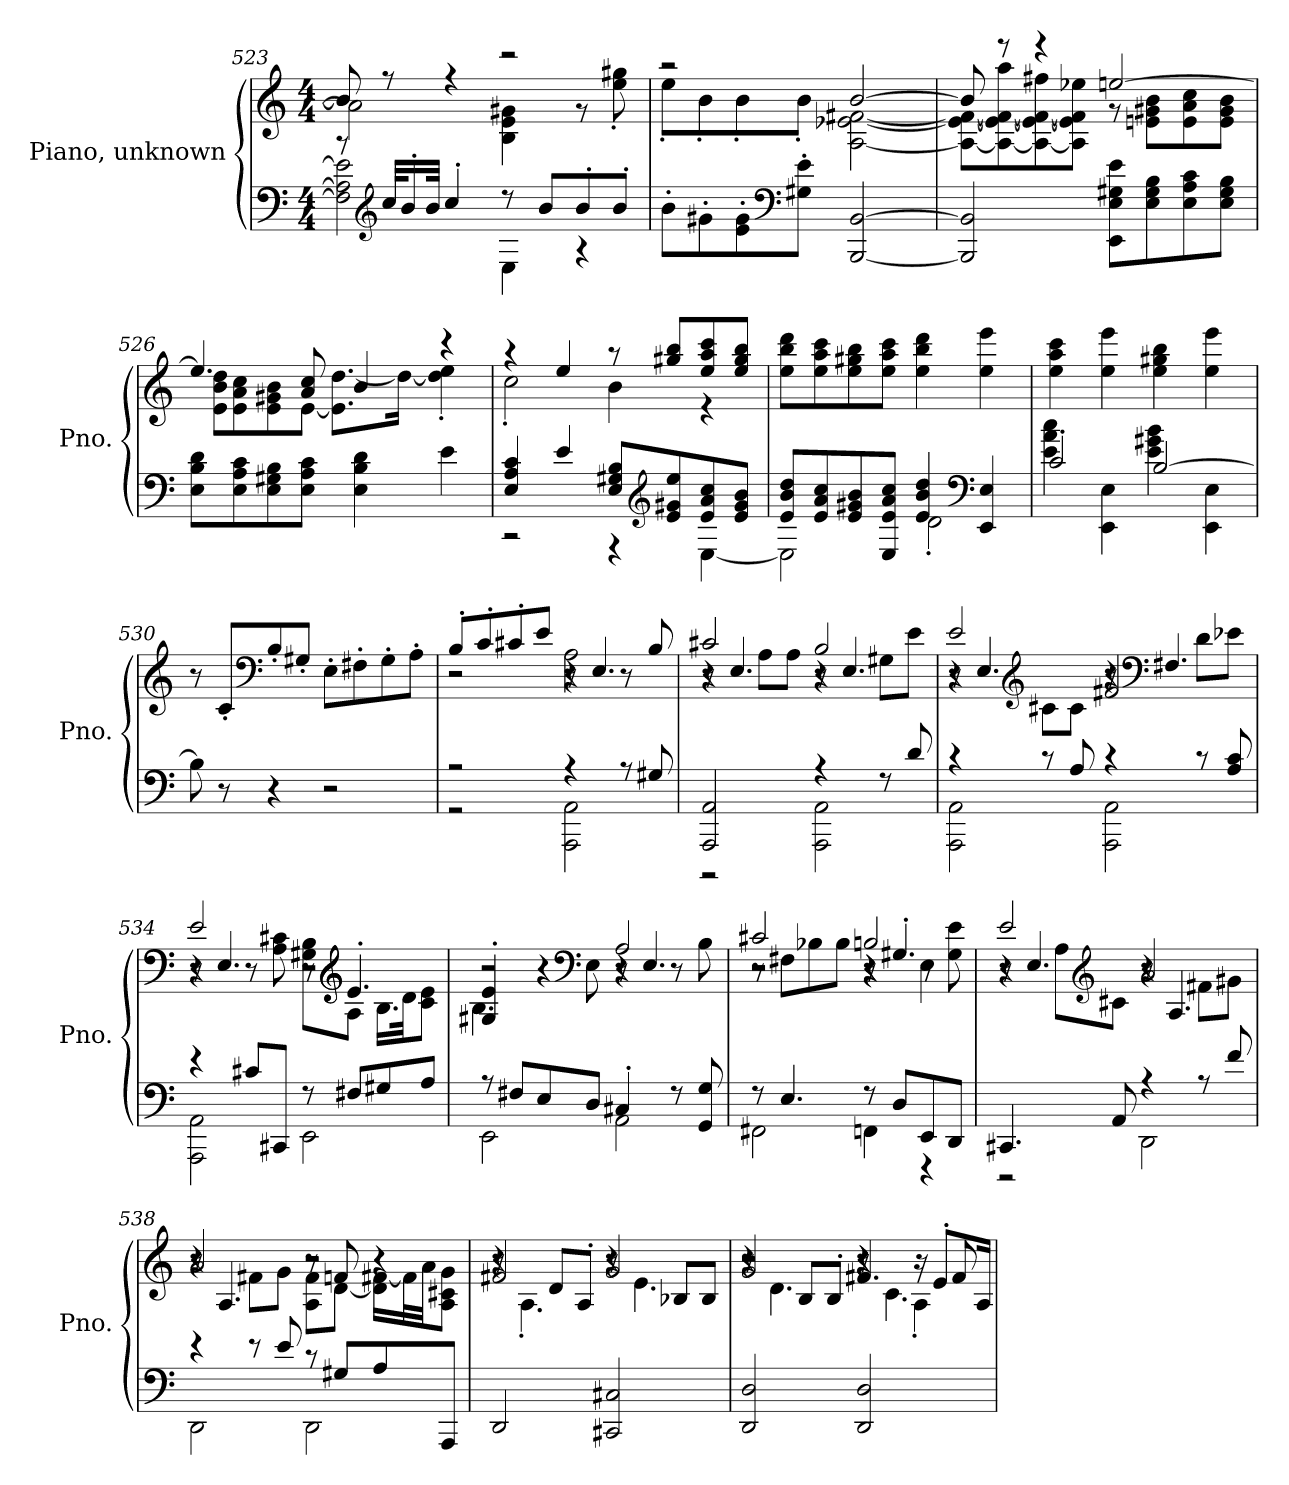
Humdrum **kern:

**kern	**kern
*part1	*part1
*staff2	*staff1
*I"Piano, unknown	*
*I'Pno.	*
!!LO:LB:g=z
*clefF4	*clefG2
*k[]	*k[]
*M4/4	*M4/4
=523	=523
*^	*^
8r	2F\] 2A\] 2e-\]	8b/]	2a\]
*clefG2	*	*	*
32cc/KLL	.	8r	.
16b'/	.	.	.
32b/JJk	.	.	.
4cc'/	.	4r	.
8r	4E\	2r	4B\ 4e\ 4g#X\
8b/L	.	.	.
8b'/	4r	.	8r
8b'/J	.	.	8ee\' 8gg#X\'
*v	*v	*	*
=524	=524	=524
8b'\L	2r	8ee'\L
8g#X'\	.	8b'\
8e\' 8g#\'	.	8b'\
*clefF4	*	*
8G#X\' 8e\'J	.	8b'\J
[2BBB/ [2BB/	[2b/	[2A\ [2e-X\ [2f#X\
=525	=525	=525
2BBB/] 2BB/]	8b/]	8A\_ 8e-\_ 8f#\_L
.	8r	8A\_ 8e-\_ 8f#\_ 8aa\
.	4r	8A\_ 8e-\_ 8f#\_ 8ff#X\
.	.	8A\] 8e-\] 8f#\] 8ee-X\J
8EE\ 8E\ 8G#X\ 8e\L	[2een/	8r
8E\ 8G#\ 8B\	.	8en\ 8g#X\ 8b\L
8E\ 8A\ 8c\	.	8e\ 8a\ 8cc\
8E\ 8G#\ 8B\J	.	8e\ 8g#\ 8b\J
!!LO:LB:g=z	!!
=526	=526	=526
8E\ 8B\ 8d\L	4.ee/]	8e\ 8b\ 8dd\L
8E\ 8A\ 8c\	.	8e\ 8a\ 8cc\
8E\ 8G#X\ 8B\	.	8e\ 8g#X\ 8b\
8E\ 8A\ 8c\J	8a/ 8cc/	[8e\J
4E\ 4B\ 4d\	4b/	8.e\] [8.dd\L
.	.	16dd\Jk_
4e\	4r	4dd\]' 4ee\'
=527	=527	=527
*^	*	*
4E/ 4A/ 4c/	2r	4r	2cc'\
4e/	.	4ee/	.
8E/ 8G#X/ 8B/L	4r	8r	4b\
*clefG2	*	*	*
8e/ 8g#X/ 8ee/	.	8gg#X/ 8bb/L	.
8e/ 8a/ 8cc/	[4E\	8ee/ 8aa/ 8ccc/	4r
8e/ 8g#/ 8b/J	.	8ee/ 8gg#/ 8bb/J	.
*	*	*v	*v
=528	=528	=528
8e/ 8b/ 8dd/L	2E\]	8ee\ 8bb\ 8ddd\L
8e/ 8a/ 8cc/	.	8ee\ 8aa\ 8ccc\
8e/ 8g#X/ 8b/	.	8ee\ 8gg#X\ 8bb\
8E/ 8e/ 8a/ 8cc/J	.	8ee\ 8aa\ 8ccc\J
4e/ 4b/ 4dd/	2d'\	4ee\ 4bb\ 4ddd\
*clefF4	*	*
4EE/ 4E/	.	4ee\ 4eee\
=529	=529	=529
2c'/	4e\ 4a\ 4cc\	4ee\ 4aa\ 4ccc\
.	4EE\ 4E\	4ee\ 4eee\
[2B/	4e\ 4g#X\ 4b\	4ee\ 4gg#X\ 4bb\
.	4EE\ 4E\	4ee\ 4eee\
*v	*v	*
!!LO:LB:g=z
=530	=530
8B\]	8r
8r	8c'/L
*	*clefF4
4r	8B'/
.	8G#X'/J
2r	8E'\L
.	8F#X'\
.	8G#'\
.	8A'\J
=531	=531
*^	*^
*	*	*	*^
2r	2r	8B'/L	2r	2r
.	.	8c'/	.	.
.	.	8c#X'/	.	.
.	.	8e/J	.	.
4r	2AAA\ 2AA\	4r	2A\	8r
.	.	.	.	4.E/
8r	.	8r	.	.
8G#X/	.	8B/	.	.
=532	=532	=532	=532	=532
2AAA/ 2AA/	2r	2c#X/	4r	8r
.	.	.	.	4.E/
.	.	.	8A\L	.
.	.	.	8A\J	.
4r	2AAA\ 2AA\	2B/	4r	8r
.	.	.	.	4.E/
8r	.	.	8G#X\L	.
8d/	.	.	8e\J	.
!!LO:LB:g=z	!!	!!
=533	=533	=533	=533	=533
4r	2AAA\ 2AA\	2e/	4r	8r
.	.	.	.	4.E/
*	*	*clefG2	*	*
8r	.	.	8c#X\L	.
8A/	.	.	8c#\J	.
4r	2AAA\ 2AA\	2f#X/	4r	8r
*	*	*clefF4	*	*
.	.	.	.	4.F#X/
8r	.	.	8d\L	.
8A/ 8c/	.	.	8e-X\J	.
=534	=534	=534	=534	=534
4r	2AAA\ 2AA\	2e/	4r	8r
.	.	.	.	4.E/
8c#X/L	.	.	8r	.
8CC#X/J	.	.	8A\ 8c#X\	.
8r	2EE\	8r	8G#X\ 8B\L	2r
*	*	*clefG2	*	*
8F#X/L	.	4.e'/	8A\J	.
8G#X/	.	.	16.B\LL	.
.	.	.	32d\JK	.
8A/J	.	.	8c#\ 8e\J	.
=535	=535	=535	=535	=535
8r	2EE\	4G#X/' 4e/'	4.B\	2r
8F#X/L	.	.	.	.
8E/	.	4r	.	.
*	*	*clefF4	*	*
8D/J	.	.	8E\	.
4C#X'/	2AA\	2A/	4r	8r
.	.	.	.	4.E/
8r	.	.	8r	.
8GG/ 8G/	.	.	8B\	.
!!LO:LB:g=z
=536	=536	=536	=536	=536
*	*	*	*	*^
8r	2FF#X\	2c#X/	8r	2r	2r
4.E/	.	.	8F#X\L	.	.
.	.	.	8B-X\	.	.
.	.	.	8B-\J	.	.
8r	4FFn\	2Bn/	4r	8r	4r
8D/L	.	.	.	4.G#X'/	.
8EE/	4r	.	8r	.	4E\
8DD/J	.	.	8G#\ 8e\	.	.
*	*	*	*	*v	*v
=537	=537	=537	=537	=537
4.CC#X/	2r	2e/	4r	8r
.	.	.	.	4.E/
.	.	.	8A\L	.
*	*	*clefG2	*	*
8AA/	.	.	8c#X\J	.
4r	2DD\	2a/	4r	8r
.	.	.	.	4.A/
8r	.	.	8f#X\L	.
8f/	.	.	8g#X\J	.
=538	=538	=538	=538	=538
4r	2DD\	2a/	4r	8r
.	.	.	.	4.A/
8r	.	.	8f#X\L	.
8e/	.	.	8g\J	.
8r	2DD\	8r	8A\ 8f#\L	2r
8G#X/L	.	8fn/	[8d\J	.
8A/	.	4r	16d\] [16f#X\LL	.
.	.	.	32f#\L]	.
.	.	.	32a\JJ	.
8AAA/J	.	.	8A\ 8c#X\ 8g\J	.
*v	*v	*	*	*
!!LO:PB:g=z	!!	!!
=539	=539	=539	=539
2DD/	2f#X/	8r	4r
.	.	4.A'\	.
.	.	.	8d/L
.	.	.	8A'/J
2CC#X/ 2C#X/	2g/	8r	4r
.	.	4.e\	.
.	.	.	8B-X/L
.	.	.	8B-/J
=540	=540	=540	=540
*	*	*	*^
2DD/ 2D/	2g/	8r	4r	2r
.	.	4.d\	.	.
.	.	.	8B/L	.
.	.	.	8B'/J	.
2DD/ 2D/	4.f#X/	8r	4r	4r
.	.	4.c\	.	.
.	.	.	16r	4A'\
.	.	.	8e'/L	.
.	8f#/	.	.	.
.	.	.	16A/Jk	.
*	*v	*v	*v	*v
=	=
*-	*-
